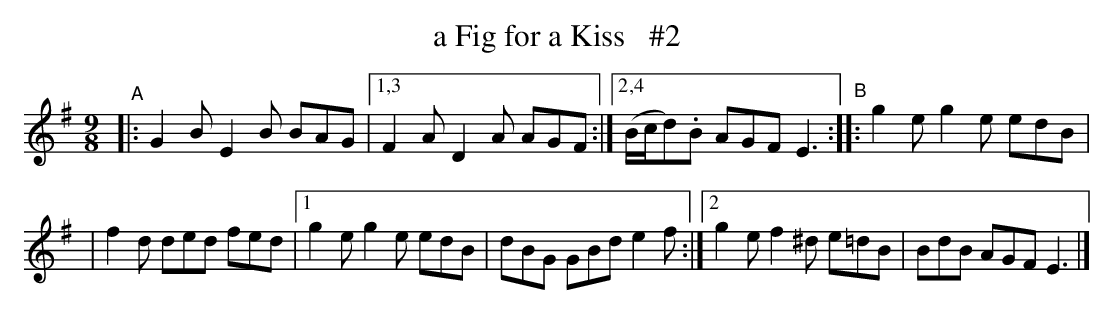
X:1
T: a Fig for a Kiss   #2
M: 9/8
K: Em
"^A"|: G2B E2B BAG |1,3 F2A D2A AGF :|2,4 (B/c/d).B AGF E3 "^B":: g2e g2e edB |
| f2d ded fed |[1 g2e g2e  edB  | dBG GBd e2f :|2 g2e f2^d e=dB | BdB AGF E3 |]
